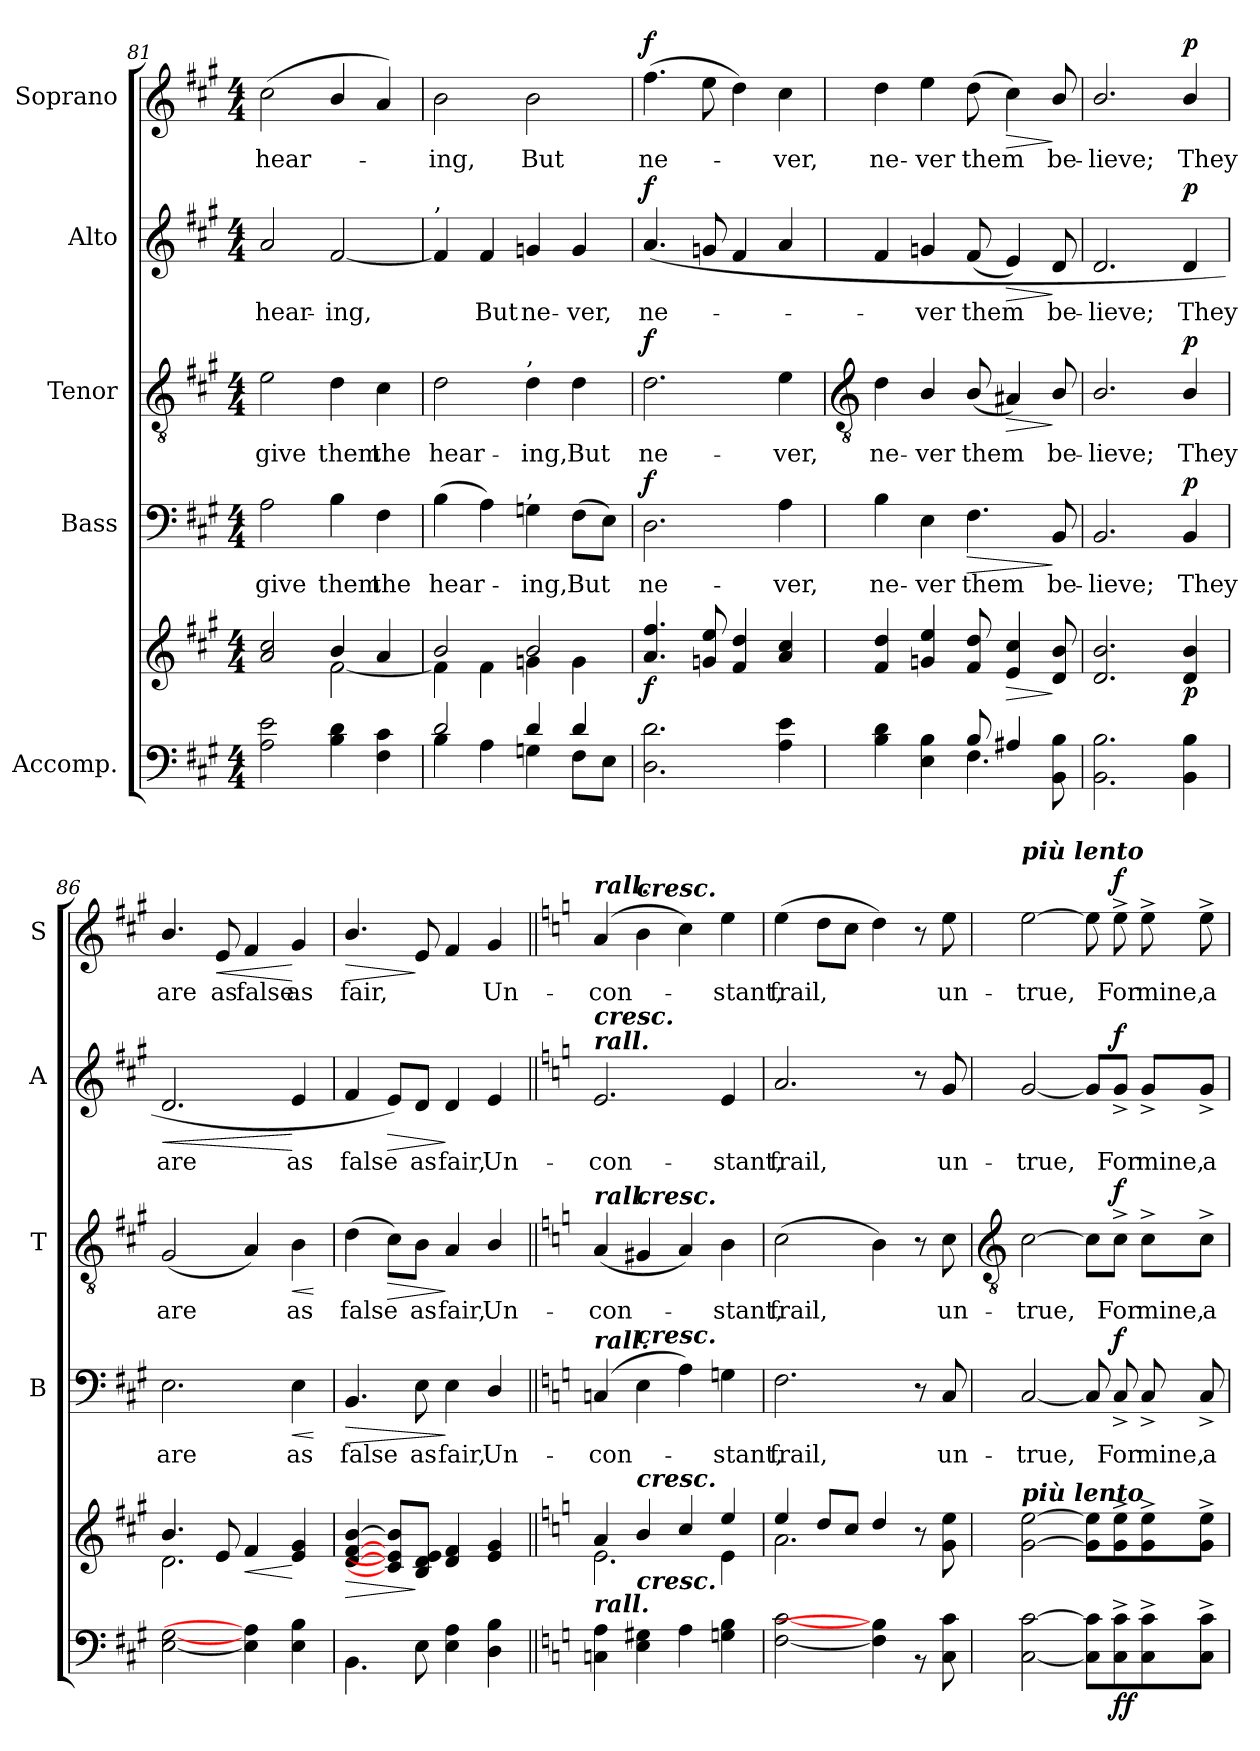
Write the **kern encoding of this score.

**kern	**kern	**dynam	**kern	**text	**dynam	**kern	**text	**dynam	**kern	**text	**dynam	**kern	**text	**dynam
*part5	*part5	*part5	*part4	*part4	*part4	*part3	*part3	*part3	*part2	*part2	*part2	*part1	*part1	*part1
*staff6	*staff5	*staff5/6	*staff4	*staff4	*staff4	*staff3	*staff3	*staff3	*staff2	*staff2	*staff2	*staff1	*staff1	*staff1
*I"Accomp.	*	*	*I"Bass	*	*	*I"Tenor	*	*	*I"Alto	*	*	*I"Soprano	*	*
*	*	*	*I'B	*	*	*I'T	*	*	*I'A	*	*	*I'S	*	*
*clefF4	*clefG2	*	*clefF4	*	*	*clefGv2	*	*	*clefG2	*	*	*clefG2	*	*
*k[f#c#g#]	*k[f#c#g#]	*	*k[f#c#g#]	*	*	*k[f#c#g#]	*	*	*k[f#c#g#]	*	*	*k[f#c#g#]	*	*
*A:	*A:	*	*A:	*	*	*A:	*	*	*A:	*	*	*A:	*	*
*M4/4	*M4/4	*	*M4/4	*	*	*M4/4	*	*	*M4/4	*	*	*M4/4	*	*
=81	=81	=81	=81	=81	=81	=81	=81	=81	=81	=81	=81	=81	=81	=81
*^	*^	*	*	*	*	*	*	*	*	*	*	*	*	*
!	!	!	!	!	!	!LO:LY:b	!	!	!LO:LY:b	!	!	!LO:LY:b	!	!	!LO:LY:b	!
1ryy	2A 2e	2a/ 2cc#/	2ryy	.	2A	give	.	2e	give	.	2a	hear-	.	(<2cc#	hear-	.
!	!	!	!	!	!	!LO:LY:b	!	!	!LO:LY:b	!	!	!LO:LY:b	!	!	!	!
.	4B 4d	4b/	[2f#\	.	4B	them	.	4d	them	.	[2f#	-ing,	.	4b/	.	.
!	!	!	!	!	!	!LO:LY:b	!	!	!LO:LY:b	!	!	!	!	!	!	!
.	4F# 4c#	4a/	.	.	4F#	the	.	4c#	the	.	.	.	.	4a)	.	.
=82	=82	=82	=82	=82	=82	=82	=82	=82	=82	=82	=82	=82	=82	=82	=82	=82
!	!	!	!	!	!	!	!	!	!	!	!LO:TX:a:t=,	!	!	!	!	!
!	!	!	!	!	!	!LO:LY:b	!	!	!LO:LY:b	!	!	!	!	!	!LO:LY:b	!
2d/	4B	2b/	4f#\]	.	(>4B	hear-	.	2d	hear-	.	4f#]	.	.	2b	ing,	.
!	!	!	!	!	!	!	!	!	!	!	!	!LO:LY:b	!	!	!	!
.	4A	.	4f#\	.	4A)	.	.	.	.	.	4f#	But	.	.	.	.
!	!	!	!	!	!	!	!	!LO:TX:a:t=,	!	!	!	!	!	!	!	!
!	!	!	!	!	!LO:TX:a:t=,	!	!	!	!	!	!	!	!	!	!	!
!	!	!	!	!	!	!LO:LY:b	!	!	!LO:LY:b	!	!	!LO:LY:b	!	!	!LO:LY:b	!
4d/	4Gn	2b/	4gn\	.	4Gn	ing,	.	4d	-ing,	.	4gn	ne-	.	2b	But	.
!	!	!	!	!	!	!LO:LY:b	!	!	!LO:LY:b	!	!	!LO:LY:b	!	!	!	!
4d/	8F#L	.	4g\	.	(>8F#L	But	.	4d	But	.	4g	-ver,	.	.	.	.
.	8EJ	.	.	.	8EJ)	.	.	.	.	.	.	.	.	.	.	.
=83	=83	=83	=83	=83	=83	=83	=83	=83	=83	=83	=83	=83	=83	=83	=83	=83
!	!	!	!	!LO:DY:b	!	!LO:LY:b	!LO:DY:b	!	!LO:LY:b	!LO:DY:b	!	!LO:LY:b	!LO:DY:b	!	!LO:LY:b	!LO:DY:b
1ryy	2.D\ 2.d\	4.a/ 4.ff#/	1ryy	f	2.D	ne-	f	2.d	ne-	f	(<4.a	ne-	f	(>4.ff#	ne-	f
.	.	8gn/ 8ee/	.	.	.	.	.	.	.	.	8gn	.	.	8ee	.	.
.	.	4f#/ 4dd/	.	.	.	.	.	.	.	.	4f#	.	.	4dd)	.	.
!	!	!	!	!	!	!LO:LY:b	!	!	!LO:LY:b	!	!	!	!	!	!LO:LY:b	!
.	4A 4e	4a/ 4cc#/	.	.	4A	-ver,	.	4e	-ver,	.	4a	.	.	4cc#	ver,	.
!!LO:LB:g=z
=84	=84	=84	=84	=84	=84	=84	=84	=84	=84	=84	=84	=84	=84	=84	=84	=84
*	*	*	*	*	*	*	*	*clefGv2	*	*	*	*	*	*	*	*
!	!	!	!	!	!	!LO:LY:b	!	!	!LO:LY:b	!	!	!	!	!	!LO:LY:b	!
2ryy	4B 4d	4f#/ 4dd/	1ryy	.	4B	ne-	.	4d	ne-	.	4f#	.	.	4dd	ne-	.
!	!	!	!	!	!	!LO:LY:b	!	!	!LO:LY:b	!	!	!LO:LY:b	!	!	!LO:LY:b	!
.	4E 4B	4gn/ 4ee/	.	.	4E	-ver	.	4B/	-ver	.	4gn	-ver	.	4ee	-ver	.
!	!	!	!	!	!	!LO:LY:b	!LO:HP:b	!	!LO:LY:b	!	!	!LO:LY:b	!	!	!LO:LY:b	!
8B/	4.F#	8f#/ 8dd/	.	.	4.F#	them	>	(<8B/	them	.	(<8f#	them	.	(>8dd	them	.
!	!	!	!	!LO:HP:b	!	!	!	!	!	!LO:HP:b	!	!	!LO:HP:b	!	!	!LO:HP:b
4A#X/	.	4e/ 4cc#/	.	>	.	.	.	4A#X)	.	>	4e)	.	>	4cc#)	.	>
!	!	!	!	!	!	!LO:LY:b	!	!	!LO:LY:b	!	!	!LO:LY:b	!	!	!LO:LY:b	!
8ryy	8BB 8B	8d/ 8b/	.	]	8BB	be-	]	8B/	be-	]	8d	be-	]	8b/	be-	]
=85	=85	=85	=85	=85	=85	=85	=85	=85	=85	=85	=85	=85	=85	=85	=85	=85
!	!	!	!	!	!	!LO:LY:b	!	!	!LO:LY:b	!	!	!LO:LY:b	!	!	!LO:LY:b	!
1ryy	2.BB 2.B	2.d/ 2.b/	1ryy	.	2.BB	-lieve;	.	2.B/	-lieve;	.	2.d	-lieve;	.	2.b/	-lieve;	.
!	!	!	!	!LO:DY:b	!	!LO:LY:b	!LO:DY:b	!	!LO:LY:b	!LO:DY:b	!	!LO:LY:b	!LO:DY:b	!	!LO:LY:b	!LO:DY:b
.	4BB 4B	4d/ 4b/	.	p	4BB	They	p	4B/	They	p	4d	They	p	4b/	They	p
=86	=86	=86	=86	=86	=86	=86	=86	=86	=86	=86	=86	=86	=86	=86	=86	=86
!	!	!	!	!	!	!LO:LY:b	!	!	!LO:LY:b	!	!	!LO:LY:b	!LO:HP:b	!	!LO:LY:b	!
1ryy	[2E [2G#	4.b/	2.d\	.	2.E	are	.	(<2G#	are	.	2.d	are	<	4.b/	are	.
!	!	!	!	!	!	!	!	!	!	!	!	!	!	!	!LO:LY:b	!LO:HP:b
.	.	8e/	.	.	.	.	.	.	.	.	.	.	.	8e	as	<
!	!	!	!	!LO:HP:b	!	!	!	!	!	!	!	!	!	!	!LO:LY:b	!
.	4E] 4A]	4f#/	.	<	.	.	.	4A)	.	.	.	.	.	4f#	false	.
!	!	!	!	!	!	!LO:LY:b	!LO:HP:b	!	!LO:LY:b	!LO:HP:b	!	!LO:LY:b	!	!	!LO:LY:b	!
.	4E 4B	4e/ 4g#/	4ryy	[	4E	as	<	4B	as	<	4e	as	[	4g#	as	[
*v	*v	*	*	*	*	*	*	*	*	*	*	*	*	*	*	*
*	*v	*v	*	*	*	*	*	*	*	*	*	*	*	*	*
.	.	.	.	.	[	.	.	[	.	.	.	.	.	.
=87	=87	=87	=87	=87	=87	=87	=87	=87	=87	=87	=87	=87	=87	=87
*^	*	*	*	*	*	*	*	*	*	*	*	*	*	*
!	!	!	!LO:HP:b	!	!LO:LY:b	!LO:HP:b	!	!LO:LY:b	!	!	!LO:LY:b	!	!	!LO:LY:b	!LO:HP:b
*	*	*^	*	*	*	*	*	*	*	*	*	*	*	*	*
1ryy	4.BB	[4d/ [4f#/ [4b/	1ryy	>	4.BB	false	>	(>4d	false	.	4f#	false	.	4.b/	fair,	>
!	!	!	!	!	!	!	!	!	!	!LO:HP:b	!	!	!LO:HP:b	!	!	!
.	.	8c#/] 8e/] 8b/]L	.	.	.	.	.	8c#\L)	.	>	8e/L)	.	>	.	.	.
!	!	!	!	!	!	!LO:LY:b	!	!	!LO:LY:b	!	!	!LO:LY:b	!	!	!	!
.	8E	8B/ 8d/ 8e/J	.	]	8E	as	.	8B\J	as	.	8d/J	as	.	8e	.	]
!	!	!	!	!	!	!LO:LY:b	!	!	!LO:LY:b	!	!	!LO:LY:b	!	!	!	!
.	4E 4A	4d/ 4f#/	.	.	4E	fair,	]	4A	fair,	]	4d	fair,	]	4f#	.	.
!	!	!	!	!	!	!LO:LY:b	!	!	!LO:LY:b	!	!	!LO:LY:b	!	!	!LO:LY:b	!
.	4D 4B	4e/ 4g#/	.	.	4D/	Un-	.	4B/	Un-	.	4e	Un-	.	4g#	Un-	.
=88||	=88||	=88||	=88||	=88||	=88||	=88||	=88||	=88||	=88||	=88||	=88||	=88||	=88||	=88||	=88||	=88||
*k[]	*	*k[]	*	*	*k[]	*	*	*k[]	*	*	*k[]	*	*	*k[]	*	*
*C:	*	*C:	*	*	*C:	*	*	*C:	*	*	*C:	*	*	*C:	*	*
!	!	!	!	!	!	!	!	!	!	!	!	!	!	!LO:TX:a:Bi:t=rall.	!	!
!	!	!	!	!	!	!	!	!	!	!	!LO:TX:a:Bi:t=rall.	!	!	!	!	!
!	!	!	!	!	!	!	!	!	!	!	!LO:TX:a:Bi:t=cresc.	!	!	!	!	!
!	!	!	!	!	!	!	!	!LO:TX:a:Bi:t=rall.	!	!	!	!	!	!	!	!
!	!	!	!	!	!LO:TX:a:Bi:t=rall.	!	!	!	!	!	!	!	!	!	!	!
!LO:TX:a:Bi:t=rall.	!	!	!	!	!	!	!	!	!	!	!	!	!	!	!	!
!	!	!	!	!	!	!LO:LY:b	!	!	!LO:LY:b	!	!	!LO:LY:b	!	!	!LO:LY:b	!
1ryy	4Cn 4A	4a/	2.e\	.	(>4Cn	-con-	.	(<4A	-con-	.	2.e	-con-	.	(>4a	-con-	.
!	!	!	!	!	!	!	!	!	!	!	!	!	!	!LO:TX:a:Bi:t=cresc.	!	!
!	!	!	!	!	!	!	!	!LO:TX:a:Bi:t=cresc.	!	!	!	!	!	!	!	!
!	!	!	!	!	!LO:TX:a:Bi:t=cresc.	!	!	!	!	!	!	!	!	!	!	!
!	!	!LO:TX:a:Bi:t=cresc.	!	!	!	!	!	!	!	!	!	!	!	!	!	!
!	!LO:TX:a:Bi:t=cresc.	!	!	!	!	!	!	!	!	!	!	!	!	!	!	!
.	4E 4G#X	4b/	.	.	4E	.	.	4G#X	.	.	.	.	.	4b	.	.
.	4A	4cc/	.	.	4A)	.	.	4A)	.	.	.	.	.	4cc)	.	.
!	!	!	!	!	!	!LO:LY:b	!	!	!LO:LY:b	!	!	!LO:LY:b	!	!	!LO:LY:b	!
.	4Gn 4B	4ee/	4e\	.	4Gn	stant,	.	4B	stant,	.	4e	-stant,	.	4ee	stant,	.
=89	=89	=89	=89	=89	=89	=89	=89	=89	=89	=89	=89	=89	=89	=89	=89	=89
!	!	!	!	!	!	!LO:LY:b	!	!	!LO:LY:b	!	!	!LO:LY:b	!	!	!LO:LY:b	!
1ryy	[2F [2c	4ee/	2.a\	.	2.F	frail,	.	(>2c	frail,	.	2.a	frail,	.	(>4ee	frail,	.
.	.	8dd/L	.	.	.	.	.	.	.	.	.	.	.	8ddL	.	.
.	.	8cc/J	.	.	.	.	.	.	.	.	.	.	.	8ccJ	.	.
.	4F] 4B]	4dd/	.	.	.	.	.	4B)	.	.	.	.	.	4dd)	.	.
.	8r	8r	4ryy	.	8r	.	.	8r	.	.	8r	.	.	8r	.	.
!	!	!	!	!	!	!LO:LY:b	!	!	!LO:LY:b	!	!	!LO:LY:b	!	!	!LO:LY:b	!
.	8C 8c	8g\ 8ee\	.	.	8C	un-	.	8c	un-	.	8g	un-	.	8ee	un-	.
*v	*v	*	*	*	*	*	*	*	*	*	*	*	*	*	*	*
!!LO:LB:g=z
=90	=90	=90	=90	=90	=90	=90	=90	=90	=90	=90	=90	=90	=90	=90	=90
*	*	*	*	*	*	*	*clefGv2	*	*	*	*	*	*	*	*
*^	*	*	*	*	*	*	*	*	*	*	*	*	*	*	*
!	!	!	!	!	!	!	!	!	!	!	!	!	!	!LO:TX:a:Bi:t=più lento	!	!
!	!	!LO:TX:a:Bi:t=più lento	!	!	!	!	!	!	!	!	!	!	!	!	!	!
!	!	!	!	!	!	!LO:LY:b	!	!	!LO:LY:b	!	!	!LO:LY:b	!	!	!LO:LY:b	!
*v	*v	*	*	*	*	*	*	*	*	*	*	*	*	*	*	*
[2C [2c	[2g\ [2ee\	1ryy	.	[2C	-true,	.	[2c	-true,	.	[2g	-true,	.	[2ee	-true,	.
8C] 8c]L	8g\] 8ee\]L	.	.	8C]	.	.	8c\L]	.	.	8g/L]	.	.	8ee]	.	.
!	!	!	!LO:DY:b=2	!	!LO:LY:b	!	!	!LO:LY:b	!	!	!LO:LY:b	!	!	!LO:LY:b	!
!	!	!	!LO:DY:n=1:b	!	!	!LO:DY:b	!	!	!LO:DY:b	!	!	!LO:DY:b	!	!	!LO:DY:b
8C^ 8c^	8g\^ 8ee\^	.	f f	8C^	For	f	8c^\J	For	f	8g^/J	For	f	8ee^	For	f
!	!	!	!	!	!LO:LY:b	!	!	!LO:LY:b	!	!	!LO:LY:b	!	!	!LO:LY:b	!
8C^ 8c^	8g\^ 8ee\^	.	.	8C^	mine,	.	8c^\L	mine,	.	8g^/L	mine,	.	8ee^	mine,	.
!	!	!	!	!	!LO:LY:b	!	!	!LO:LY:b	!	!	!LO:LY:b	!	!	!LO:LY:b	!
8C^ 8c^J	8g\^ 8ee\^J	.	.	8C^	a-	.	8c^\J	a-	.	8g^/J	a-	.	8ee^	a-	.
*	*v	*v	*	*	*	*	*	*	*	*	*	*	*	*	*
=	=	=	=	=	=	=	=	=	=	=	=	=	=	=
*-	*-	*-	*-	*-	*-	*-	*-	*-	*-	*-	*-	*-	*-	*-
